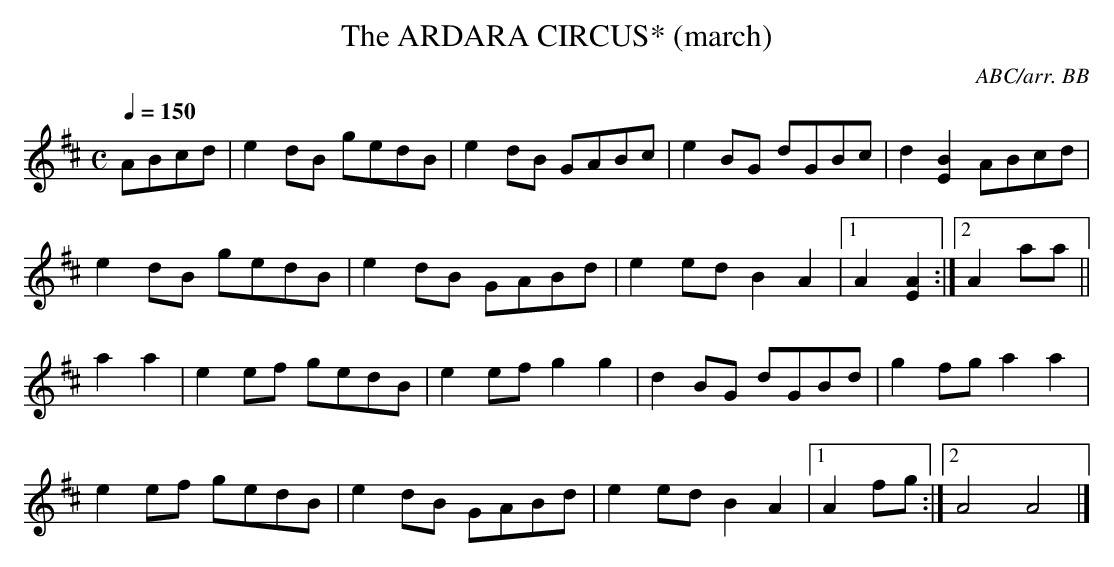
X:1
T:ARDARA CIRCUS* (march), The
C:ABC/arr. BB
Q:1/4=150
L:1/8
M:C
K:Amix
ABcd|e2dB gedB|e2dB GABc|e2BG dGBc|d2[B2E2] ABcd|
e2dB gedB|e2dB GABd|e2ed B2A2|1 A2[A2E2]:|2 A2aa||
a2a2|e2ef gedB|e2ef g2g2|d2BG dGBd|g2fg a2a2|
e2ef gedB|e2dB GABd|e2ed B2A2|1 A2fg:|2 A4 A4|]
